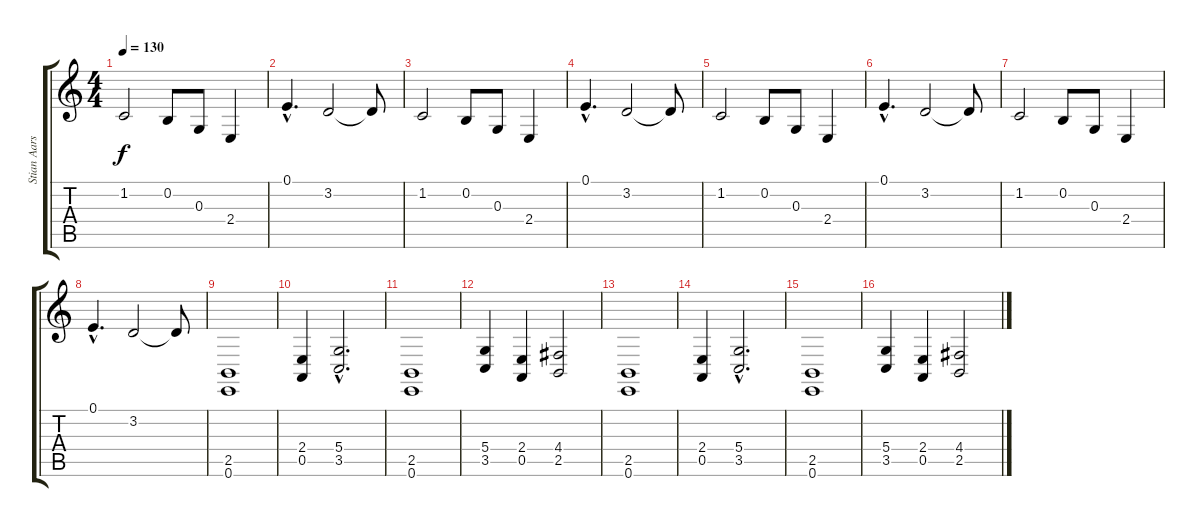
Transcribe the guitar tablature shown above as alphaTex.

\track ("Stian Aarstad" "Stian Aars") {instrument brightacousticpiano}
\staff {score tabs}
\tuning (E4 B3 G3 D3 A2 E2) {hide}
\ts (4 4)
\tempo 130
\clef g2
\ks c
1.2.2{dy f} 0.2.8 0.3.8 2.4.4 |
0.1{hac}.4{d} 3.2.2 3.2{t}.8 |
1.2.2 0.2.8 0.3.8 2.4.4 |
0.1{hac}.4{d} 3.2.2 3.2{t}.8 |
1.2.2 0.2.8 0.3.8 2.4.4 |
0.1{hac}.4{d} 3.2.2 3.2{t}.8 |
1.2.2 0.2.8 0.3.8 2.4.4 |
0.1{hac}.4{d} 3.2.2 3.2{t}.8 |
(2.5 0.6).1 |
(2.4 0.5).4 (5.4{hac} 3.5{hac}).2{d} |
(2.5 0.6).1 |
(5.4 3.5).4 (2.4 0.5).4 (4.4 2.5).2 |
(2.5 0.6).1 |
(2.4 0.5).4 (5.4{hac} 3.5{hac}).2{d} |
(2.5 0.6).1 |
(5.4 3.5).4 (2.4 0.5).4 (4.4 2.5).2
